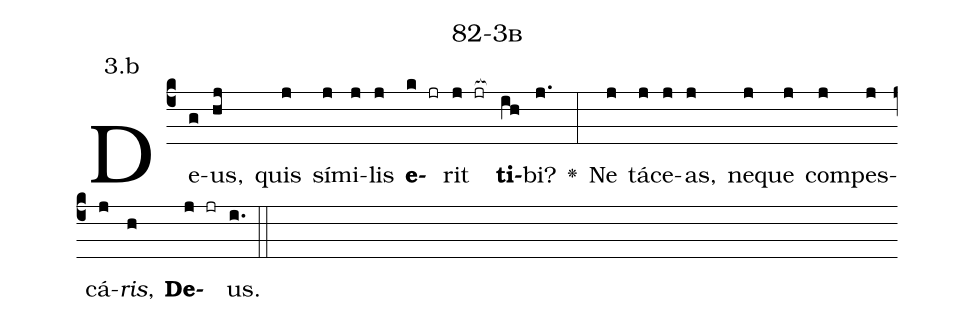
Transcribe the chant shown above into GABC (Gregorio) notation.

name: 82-3b;
annotation: 3.b;
%%
(c4)De(g)us,(hj) quis(j) sí(j)mi(j)lis(j) <b>e</b>(k jr)rit(j jr[ocb:1{]) <b>ti</b>(ih[ocb:0}])bi?(j.) <v>\greheightstar</v>(:) Ne(j) tá(j)ce(j)as,(j) ne(j)que(j) com(j)pes(j)cá(j)<i>ris</i>,(h) <b>De</b>(j jr)us.(i.) (::)


%E(j) u(j) o(j) u(h) a(j) e.(i.) (::)
